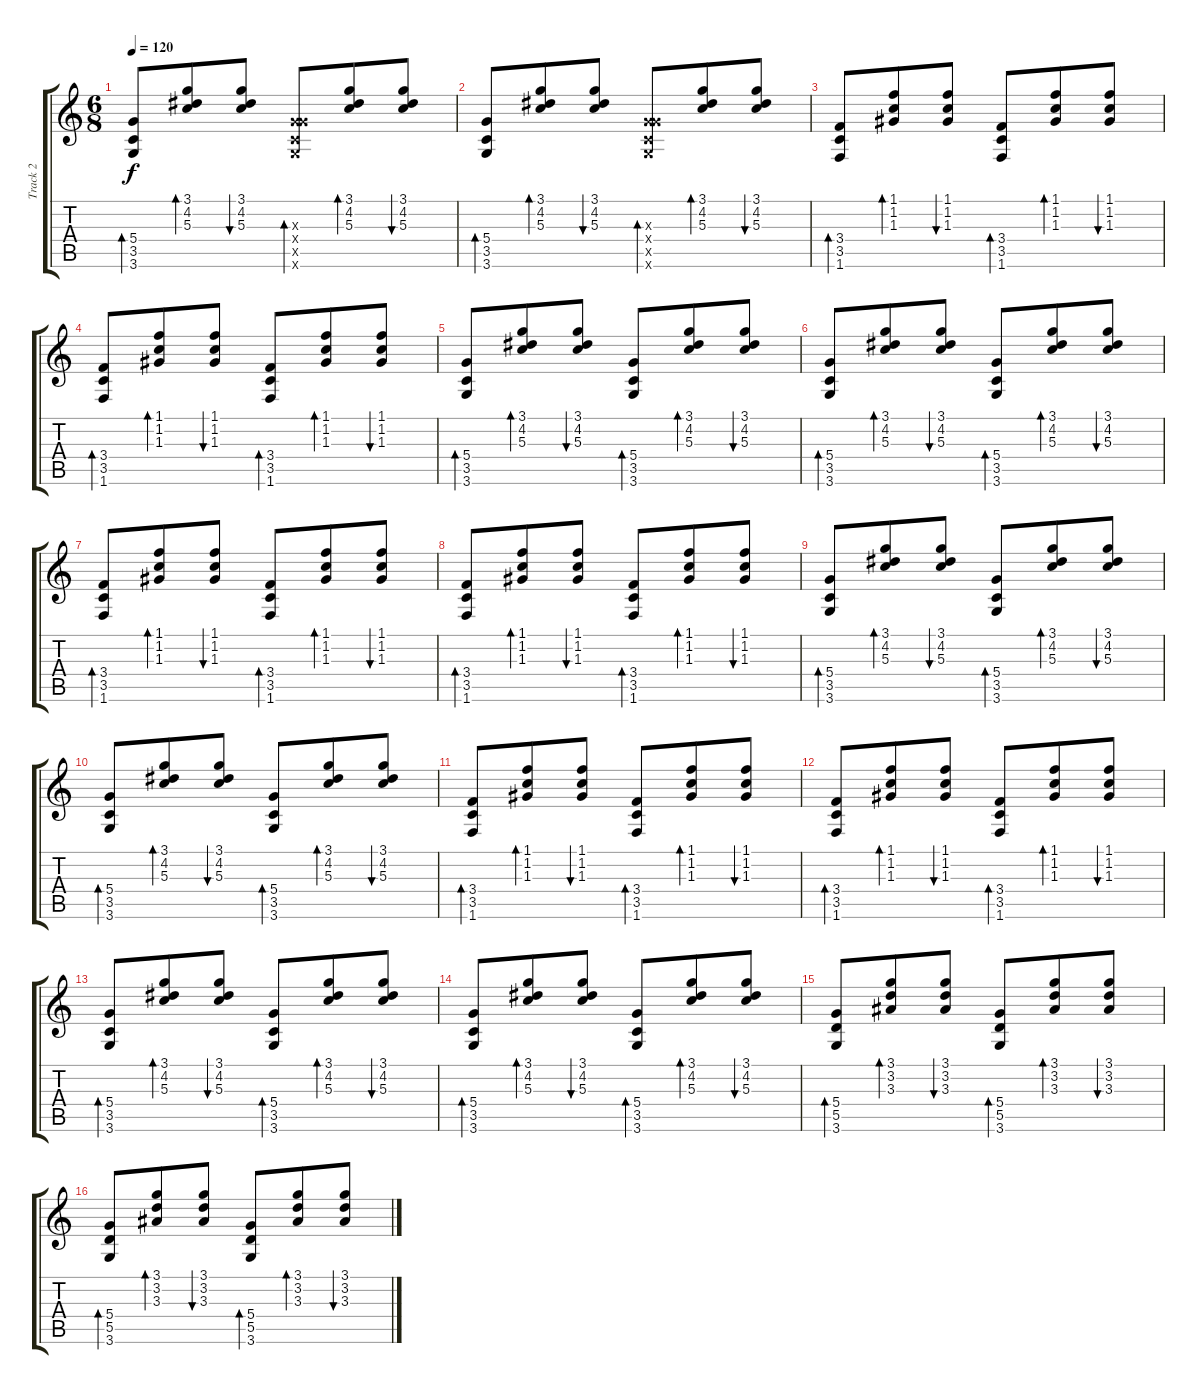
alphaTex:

\track ("Track 2" "Track 2") {instrument acousticguitarsteel}
\staff {score tabs}
\tuning (E4 B3 G3 D3 A2 E2) {hide}
\ts (6 8)
\tempo 120
\clef g2
\ks c
(5.4 3.5 3.6).8{bd 60 dy f} (3.1 4.2 5.3).8{bd 60} (3.1 4.2 5.3).8{bu 60} (0.3{x} 5.4{x} 3.5{x} 3.6{x}).8{bd 60} (3.1 4.2 5.3).8{bd 60} (3.1 4.2 5.3).8{bu 60} |
(5.4 3.5 3.6).8{bd 60} (3.1 4.2 5.3).8{bd 60} (3.1 4.2 5.3).8{bu 60} (0.3{x} 5.4{x} 3.5{x} 3.6{x}).8{bd 60} (3.1 4.2 5.3).8{bd 60} (3.1 4.2 5.3).8{bu 60} |
(3.4 3.5 1.6).8{bd 60} (1.1 1.2 1.3).8{bd 60} (1.1 1.2 1.3).8{bu 60} (3.4 3.5 1.6).8{bd 60} (1.1 1.2 1.3).8{bd 60} (1.1 1.2 1.3).8{bu 60} |
(3.4 3.5 1.6).8{bd 60} (1.1 1.2 1.3).8{bd 60} (1.1 1.2 1.3).8{bu 60} (3.4 3.5 1.6).8{bd 60} (1.1 1.2 1.3).8{bd 60} (1.1 1.2 1.3).8{bu 60} |
(5.4 3.5 3.6).8{bd 60} (3.1 4.2 5.3).8{bd 60} (3.1 4.2 5.3).8{bu 60} (5.4 3.5 3.6).8{bd 60} (3.1 4.2 5.3).8{bd 60} (3.1 4.2 5.3).8{bu 60} |
(5.4 3.5 3.6).8{bd 60} (3.1 4.2 5.3).8{bd 60} (3.1 4.2 5.3).8{bu 60} (5.4 3.5 3.6).8{bd 60} (3.1 4.2 5.3).8{bd 60} (3.1 4.2 5.3).8{bu 60} |
(3.4 3.5 1.6).8{bd 60} (1.1 1.2 1.3).8{bd 60} (1.1 1.2 1.3).8{bu 60} (3.4 3.5 1.6).8{bd 60} (1.1 1.2 1.3).8{bd 60} (1.1 1.2 1.3).8{bu 60} |
(3.4 3.5 1.6).8{bd 60} (1.1 1.2 1.3).8{bd 60} (1.1 1.2 1.3).8{bu 60} (3.4 3.5 1.6).8{bd 60} (1.1 1.2 1.3).8{bd 60} (1.1 1.2 1.3).8{bu 60} |
(5.4 3.5 3.6).8{bd 60} (3.1 4.2 5.3).8{bd 60} (3.1 4.2 5.3).8{bu 60} (5.4 3.5 3.6).8{bd 60} (3.1 4.2 5.3).8{bd 60} (3.1 4.2 5.3).8{bu 60} |
(5.4 3.5 3.6).8{bd 60} (3.1 4.2 5.3).8{bd 60} (3.1 4.2 5.3).8{bu 60} (5.4 3.5 3.6).8{bd 60} (3.1 4.2 5.3).8{bd 60} (3.1 4.2 5.3).8{bu 60} |
(3.4 3.5 1.6).8{bd 60} (1.1 1.2 1.3).8{bd 60} (1.1 1.2 1.3).8{bu 60} (3.4 3.5 1.6).8{bd 60} (1.1 1.2 1.3).8{bd 60} (1.1 1.2 1.3).8{bu 60} |
(3.4 3.5 1.6).8{bd 60} (1.1 1.2 1.3).8{bd 60} (1.1 1.2 1.3).8{bu 60} (3.4 3.5 1.6).8{bd 60} (1.1 1.2 1.3).8{bd 60} (1.1 1.2 1.3).8{bu 60} |
(5.4 3.5 3.6).8{bd 60} (3.1 4.2 5.3).8{bd 60} (3.1 4.2 5.3).8{bu 60} (5.4 3.5 3.6).8{bd 60} (3.1 4.2 5.3).8{bd 60} (3.1 4.2 5.3).8{bu 60} |
(5.4 3.5 3.6).8{bd 60} (3.1 4.2 5.3).8{bd 60} (3.1 4.2 5.3).8{bu 60} (5.4 3.5 3.6).8{bd 60} (3.1 4.2 5.3).8{bd 60} (3.1 4.2 5.3).8{bu 60} |
(5.4 5.5 3.6).8{bd 60} (3.1 3.2 3.3).8{bd 60} (3.1 3.2 3.3).8{bu 60} (5.4 5.5 3.6).8{bd 60} (3.1 3.2 3.3).8{bd 60} (3.1 3.2 3.3).8{bu 60} |
(5.4 5.5 3.6).8{bd 60} (3.1 3.2 3.3).8{bd 60} (3.1 3.2 3.3).8{bu 60} (5.4 5.5 3.6).8{bd 60} (3.1 3.2 3.3).8{bd 60} (3.1 3.2 3.3).8{bu 60}
